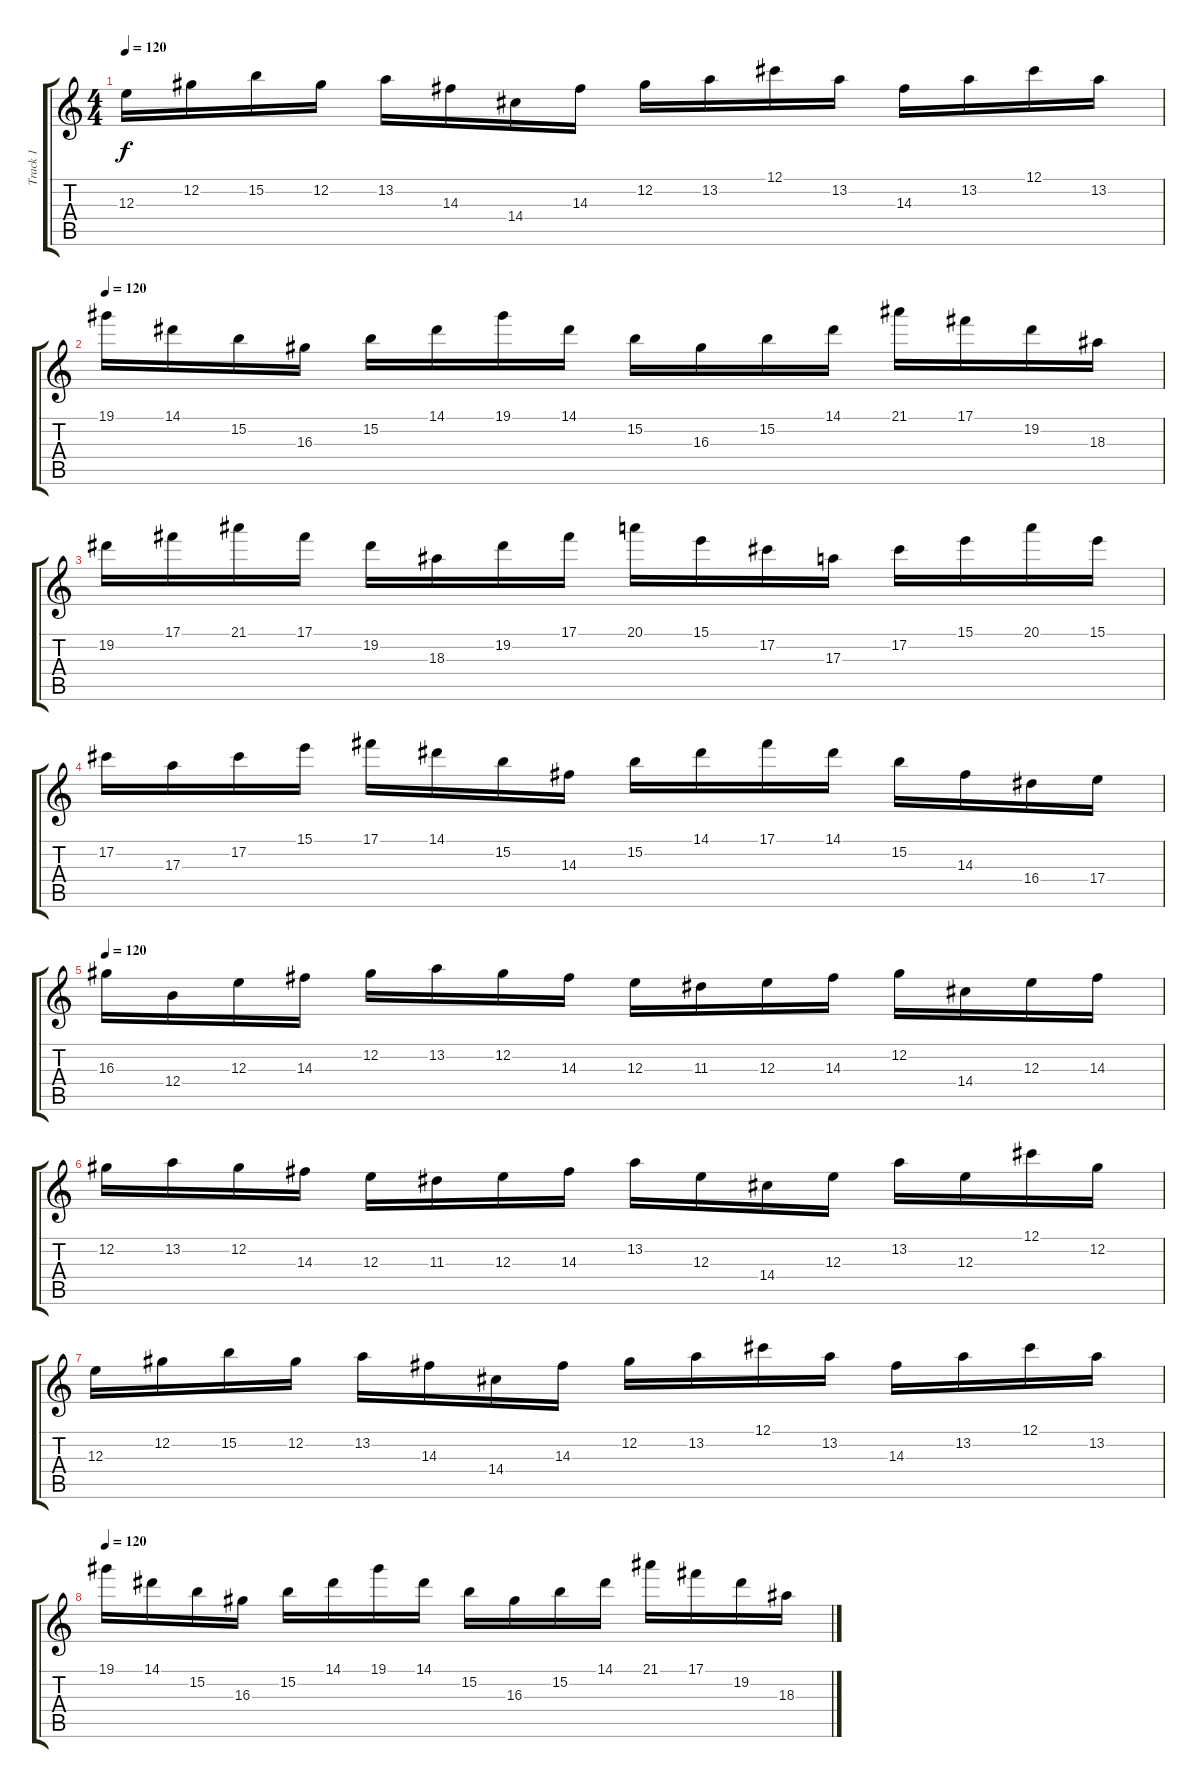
\track ("Track 1" "Track 1") {instrument distortionguitar}
\staff {score tabs}
\tuning (Db4 Ab3 E3 B2 Gb2 Db2) {hide}
\ts (4 4)
\tempo 120
\clef g2
\ks c
12.3.16{dy f} 12.2.16 15.2.16 12.2.16 13.2.16 14.3.16 14.4.16 14.3.16 12.2.16 13.2.16 12.1.16 13.2.16 14.3.16 13.2.16 12.1.16 13.2.16 |
\tempo 120
19.1.16 14.1.16 15.2.16 16.3.16 15.2.16 14.1.16 19.1.16 14.1.16 15.2.16 16.3.16 15.2.16 14.1.16 21.1.16 17.1.16 19.2.16 18.3.16 |
19.2.16 17.1.16 21.1.16 17.1.16 19.2.16 18.3.16 19.2.16 17.1.16 20.1.16 15.1.16 17.2.16 17.3.16 17.2.16 15.1.16 20.1.16 15.1.16 |
17.2.16 17.3.16 17.2.16 15.1.16 17.1.16 14.1.16 15.2.16 14.3.16 15.2.16 14.1.16 17.1.16 14.1.16 15.2.16 14.3.16 16.4.16 17.4.16 |
\tempo 120
16.3.16 12.4.16 12.3.16 14.3.16 12.2.16 13.2.16 12.2.16 14.3.16 12.3.16 11.3.16 12.3.16 14.3.16 12.2.16 14.4.16 12.3.16 14.3.16 |
12.2.16 13.2.16 12.2.16 14.3.16 12.3.16 11.3.16 12.3.16 14.3.16 13.2.16 12.3.16 14.4.16 12.3.16 13.2.16 12.3.16 12.1.16 12.2.16 |
12.3.16 12.2.16 15.2.16 12.2.16 13.2.16 14.3.16 14.4.16 14.3.16 12.2.16 13.2.16 12.1.16 13.2.16 14.3.16 13.2.16 12.1.16 13.2.16 |
\tempo 120
19.1.16 14.1.16 15.2.16 16.3.16 15.2.16 14.1.16 19.1.16 14.1.16 15.2.16 16.3.16 15.2.16 14.1.16 21.1.16 17.1.16 19.2.16 18.3.16
